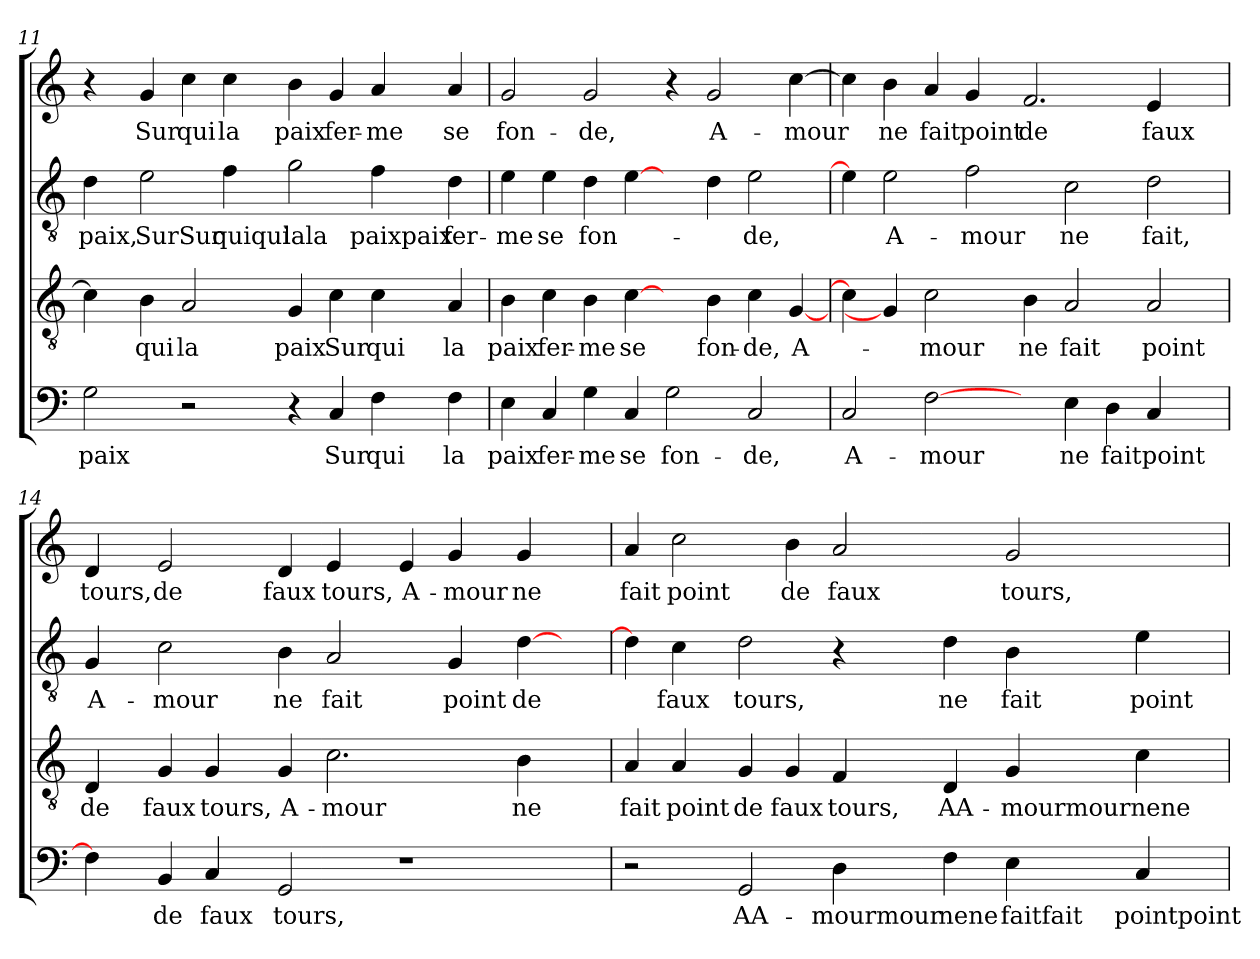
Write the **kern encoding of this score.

**kern	**text	**kern	**text	**kern	**text	**kern	**text
*part4	*part4	*part3	*part3	*part2	*part2	*part1	*part1
*staff4	*staff4	*staff3	*staff3	*staff2	*staff2	*staff1	*staff1
*clefF4	*	*clefGv2	*	*clefGv2	*	*clefG2	*
*k[]	*	*k[]	*	*k[]	*	*k[]	*
=11	=11	=11	=11	=11	=11	=11	=11
2G	paix	4c]	.	4d	paix,	4r	.
.	.	4B	qui	2e	SurSur	4g	Sur
2r	.	2A	la	.	.	4cc	qui
.	.	.	.	4f	quiqui	4cc	la
4r	.	4G	paix	2g	lala	4b	paix
4C	Sur	4c	Sur	.	.	4g	fer-
4F	qui	4c	qui	4f	paixpaix	4a	-me
4F	la	4A	la	4d	fer-	4a	se
!!LO:LB:g=z
=12	=12	=12	=12	=12	=12	=12	=12
4E	paix	4B	paix	4e	-me	2g	fon-
4C	fer-	4c	fer-	4e	se	.	.
4G	-me	4B	-me	4d	fon-	2g	-de,
4C	se	[4c	se	[4e	.	.	.
2G	fon-	4ryy	.	4ryy	.	4r	.
.	.	4B	fon-	4d	.	2g	A-
2C	-de,	4c	-de,	2e	-de,	.	.
.	.	[4G	A-	.	.	[4cc	-mour
=13	=13	=13	=13	=13	=13	=13	=13
2C	A-	4c]	.	4e]	.	4cc]	.
.	.	4G]	.	2e	A-	4b	ne
[2F	-mour	2c	-mour	.	.	4a	fait
.	.	.	.	2f	-mour	4g	point
4ryy	.	4B	ne	.	.	2.f	de
4E	ne	2A	fait	2c	ne	.	.
4D	fait	.	.	.	.	.	.
4C	point	2A	point	2d	fait,	4e	faux
4ryy	.	.	.	.	.	4ryy	.
=14	=14	=14	=14	=14	=14	=14	=14
4F]	.	4D	de	4G	A-	4d	tours,
4BB	de	4G	faux	2c	-mour	2e	de
4C	faux	4G	tours,	.	.	.	.
2GG	tours,	4G	A-	4B	ne	4d	faux
.	.	2.c	-mour	2A	fait	4e	tours,
1r	.	.	.	.	.	4e	A-
.	.	.	.	4G	point	4g	-mour
.	.	4B	ne	[4d	de	4g	ne
.	.	4ryy	.	4ryy	.	4ryy	.
!!LO:LB:g=z
=15	=15	=15	=15	=15	=15	=15	=15
2r	.	4A	fait	4d]	.	4a	fait
.	.	4A	point	4c	faux	2cc	point
2GG	AA-	4G	de	2d	tours,	.	.
.	.	4G	faux	.	.	4b	de
4D	-mourmour	4F	tours,	4r	.	2a	faux
4F	nene	4D	AA-	4d	ne	.	.
4E	faitfait	4G	-mourmour	4B	fait	2g	tours,
4C	pointpoint	4c	nene	4e	point	.	.
=	=	=	=	=	=	=	=
*-	*-	*-	*-	*-	*-	*-	*-
